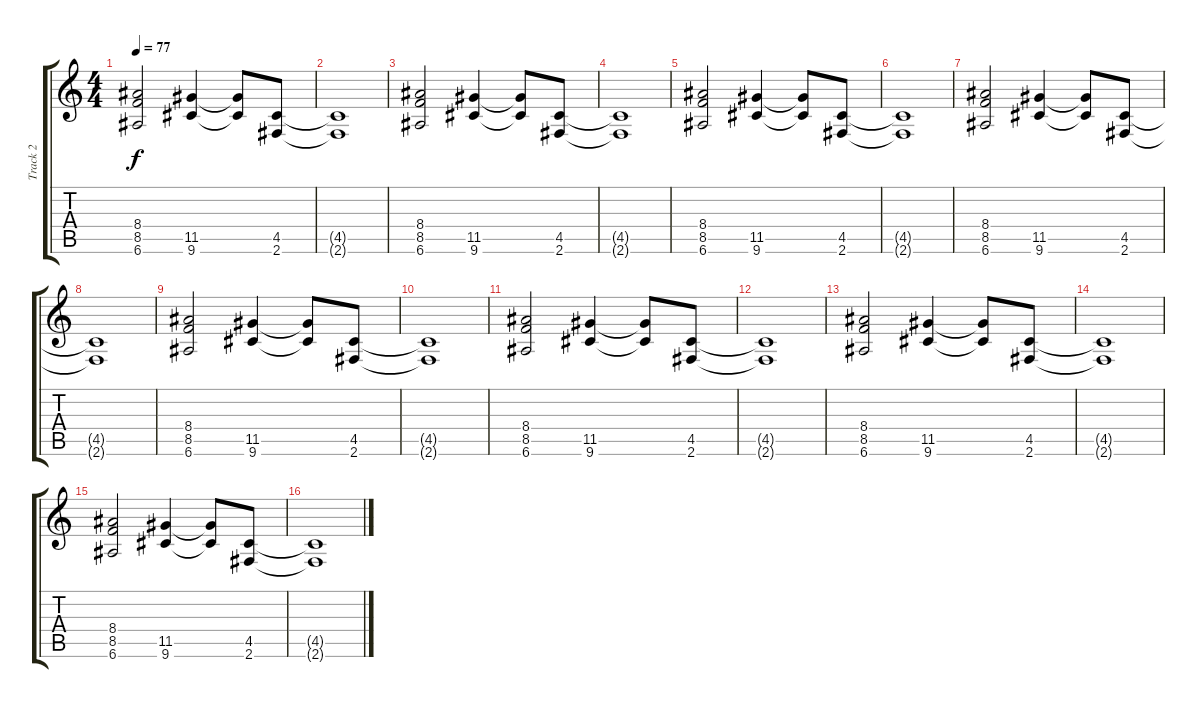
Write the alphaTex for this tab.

\track ("Track 2" "Track 2") {instrument distortionguitar}
\staff {score tabs}
\tuning (E4 B3 G3 D3 A2 E2) {hide}
\ts (4 4)
\tempo 77
\clef g2
\ks c
(8.4 8.5 6.6).2{dy f} (11.5 9.6).4 (11.5{t} 9.6{t}).8 (4.5 2.6).8 |
(4.5{t} 2.6{t}).1 |
(8.4 8.5 6.6).2 (11.5 9.6).4 (11.5{t} 9.6{t}).8 (4.5 2.6).8 |
(4.5{t} 2.6{t}).1 |
(8.4 8.5 6.6).2 (11.5 9.6).4 (11.5{t} 9.6{t}).8 (4.5 2.6).8 |
(4.5{t} 2.6{t}).1 |
(8.4 8.5 6.6).2 (11.5 9.6).4 (11.5{t} 9.6{t}).8 (4.5 2.6).8 |
(4.5{t} 2.6{t}).1 |
(8.4 8.5 6.6).2 (11.5 9.6).4 (11.5{t} 9.6{t}).8 (4.5 2.6).8 |
(4.5{t} 2.6{t}).1 |
(8.4 8.5 6.6).2 (11.5 9.6).4 (11.5{t} 9.6{t}).8 (4.5 2.6).8 |
(4.5{t} 2.6{t}).1 |
(8.4 8.5 6.6).2 (11.5 9.6).4 (11.5{t} 9.6{t}).8 (4.5 2.6).8 |
(4.5{t} 2.6{t}).1 |
(8.4 8.5 6.6).2 (11.5 9.6).4 (11.5{t} 9.6{t}).8 (4.5 2.6).8 |
(4.5{t} 2.6{t}).1
